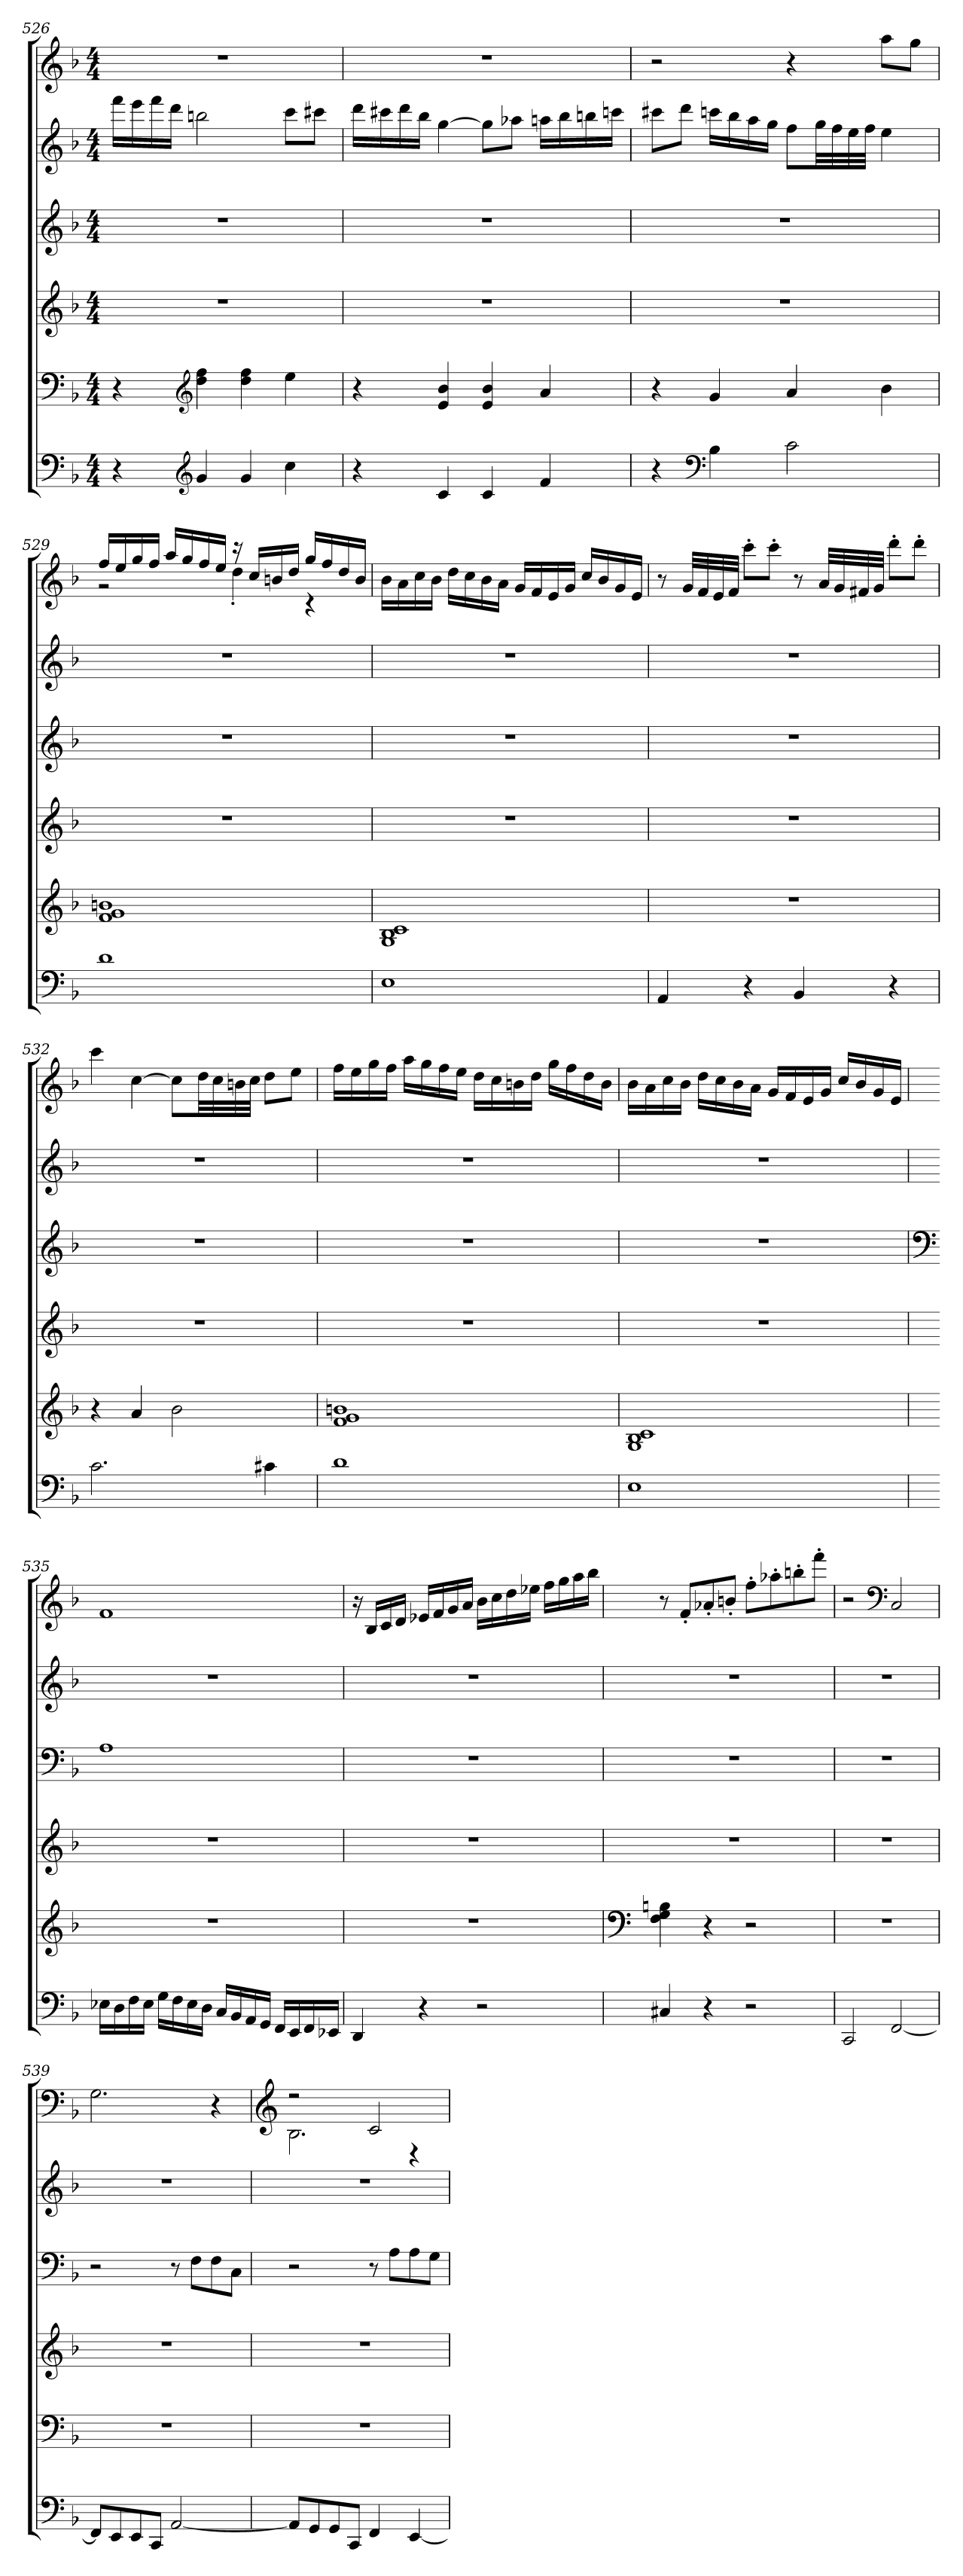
**kern	**kern	**kern	**kern	**kern	**kern
*part5	*part4	*part3	*part2	*part1	*part1
*staff6	*staff5	*staff4	*staff3	*staff2	*staff1
!!LO:PB:g=z
*clefF4	*clefF4	*clefG2	*clefG2	*clefG2	*clefG2
*k[b-]	*k[b-]	*k[b-]	*k[b-]	*k[b-]	*k[b-]
*M4/4	*M4/4	*M4/4	*M4/4	*M4/4	*M4/4
*MM150	*MM150	*MM150	*MM150	*MM150	*MM150
=526	=526	=526	=526	=526	=526
4r	4r	1r	1r	16fff\LL	1r
.	.	.	.	16eee\	.
.	.	.	.	16fff\	.
.	.	.	.	16ddd\JJ	.
*clefG2	*clefG2	*	*	*	*
4g/	4dd\ 4ff\	.	.	2bbn\	.
4g/	4dd\ 4ff\	.	.	.	.
4cc\	4ee\	.	.	8ccc\L	.
.	.	.	.	8ccc#X\J	.
=527	=527	=527	=527	=527	=527
4r	4r	1r	1r	16ddd\LL	1r
.	.	.	.	16ccc#X\	.
.	.	.	.	16ddd\	.
.	.	.	.	16bb-\JJ	.
4c/	4e/ 4b-/	.	.	[4gg\	.
4c/	4e/ 4b-/	.	.	8gg\L]	.
.	.	.	.	8aa-X\J	.
4f/	4a/	.	.	16aan\LL	.
.	.	.	.	16bb-\	.
.	.	.	.	16bbn\	.
.	.	.	.	16cccn\JJ	.
!!LO:LB:g=z
=528	=528	=528	=528	=528	=528
4r	4r	1r	1r	8ccc#X\L	2r
.	.	.	.	8ddd\J	.
*clefF4	*	*	*	*	*
4B-\	4g/	.	.	16cccn\LL	.
.	.	.	.	16bb-\	.
.	.	.	.	16aa\	.
.	.	.	.	16gg\JJ	.
2c\	4a/	.	.	8ff\L	4r
.	.	.	.	32gg\LL	.
.	.	.	.	32ff\	.
.	.	.	.	32ee\	.
.	.	.	.	32ff\JJJ	.
.	4b-\	.	.	4ee\	8aa\L
.	.	.	.	.	8gg\J
=529	=529	=529	=529	=529	=529
*	*	*	*	*	*MM150
*	*	*	*	*	*^
1d	1f 1g 1bn	1r	1r	1r	16ff/LL	2r
.	.	.	.	.	16ee/	.
.	.	.	.	.	16gg/	.
.	.	.	.	.	16ff/JJ	.
.	.	.	.	.	16aa/LL	.
.	.	.	.	.	16gg/	.
.	.	.	.	.	16ff/	.
.	.	.	.	.	16ee/JJ	.
.	.	.	.	.	16r	4dd'\
.	.	.	.	.	16cc/LL	.
.	.	.	.	.	16bn/	.
.	.	.	.	.	16dd/JJ	.
.	.	.	.	.	16gg/LL	4r
.	.	.	.	.	16ff/	.
.	.	.	.	.	16dd/	.
.	.	.	.	.	16b/JJ	.
*	*	*	*	*	*v	*v
!!LO:PB:g=z
=530	=530	=530	=530	=530	=530
1E	1G 1B- 1c	1r	1r	1r	16b-\LL
.	.	.	.	.	16a\
.	.	.	.	.	16cc\
.	.	.	.	.	16b-\JJ
.	.	.	.	.	16dd\LL
.	.	.	.	.	16cc\
.	.	.	.	.	16b-\
.	.	.	.	.	16a\JJ
.	.	.	.	.	16g/LL
.	.	.	.	.	16f/
.	.	.	.	.	16e/
.	.	.	.	.	16g/JJ
.	.	.	.	.	16cc/LL
.	.	.	.	.	16b-/
.	.	.	.	.	16g/
.	.	.	.	.	16e/JJ
=531	=531	=531	=531	=531	=531
4AA/	1r	1r	1r	1r	8r
.	.	.	.	.	32g/LLL
.	.	.	.	.	32f/
.	.	.	.	.	32e/
.	.	.	.	.	32f/JJJ
4r	.	.	.	.	8ccc'\L
.	.	.	.	.	8ccc'\J
4BB-/	.	.	.	.	8r
.	.	.	.	.	32a/LLL
.	.	.	.	.	32g/
.	.	.	.	.	32f#X/
.	.	.	.	.	32g/JJJ
4r	.	.	.	.	8ddd'\L
.	.	.	.	.	8ddd'\J
=532	=532	=532	=532	=532	=532
2.c\	4r	1r	1r	1r	4ccc\
.	4a/	.	.	.	[4cc\
.	2b-\	.	.	.	8cc\L]
.	.	.	.	.	32dd\LL
.	.	.	.	.	32cc\
.	.	.	.	.	32bn\
.	.	.	.	.	32cc\JJJ
4c#X\	.	.	.	.	8dd\L
.	.	.	.	.	8ee\J
!!LO:LB:g=z
=533	=533	=533	=533	=533	=533
*	*	*	*	*	*MM150
1d	1f 1g 1bn	1r	1r	1r	16ff\LL
.	.	.	.	.	16ee\
.	.	.	.	.	16gg\
.	.	.	.	.	16ff\JJ
.	.	.	.	.	16aa\LL
.	.	.	.	.	16gg\
.	.	.	.	.	16ff\
.	.	.	.	.	16ee\JJ
.	.	.	.	.	16dd\LL
.	.	.	.	.	16cc\
.	.	.	.	.	16bn\
.	.	.	.	.	16dd\JJ
.	.	.	.	.	16gg\LL
.	.	.	.	.	16ff\
.	.	.	.	.	16dd\
.	.	.	.	.	16b\JJ
=534	=534	=534	=534	=534	=534
1E	1G 1B- 1c	1r	1r	1r	16b-\LL
.	.	.	.	.	16a\
.	.	.	.	.	16cc\
.	.	.	.	.	16b-\JJ
.	.	.	.	.	16dd\LL
.	.	.	.	.	16cc\
.	.	.	.	.	16b-\
.	.	.	.	.	16a\JJ
.	.	.	.	.	16g/LL
.	.	.	.	.	16f/
.	.	.	.	.	16e/
.	.	.	.	.	16g/JJ
.	.	.	.	.	16cc/LL
.	.	.	.	.	16b-/
.	.	.	.	.	16g/
.	.	.	.	.	16e/JJ
!!LO:PB:g=z
=535	=535	=535	=535	=535	=535
*	*	*	*clefF4	*	*
16E-X\LL	1r	1r	1A	1r	1f
16D\	.	.	.	.	.
16F\	.	.	.	.	.
16E-\JJ	.	.	.	.	.
16G\LL	.	.	.	.	.
16F\	.	.	.	.	.
16E-\	.	.	.	.	.
16D\JJ	.	.	.	.	.
16C/LL	.	.	.	.	.
16BB-/	.	.	.	.	.
16AA/	.	.	.	.	.
16GG/JJ	.	.	.	.	.
16FF/LL	.	.	.	.	.
16EE/	.	.	.	.	.
16FF/	.	.	.	.	.
16EE-X/JJ	.	.	.	.	.
=536	=536	=536	=536	=536	=536
4DD/	1r	1r	1r	1r	16r
.	.	.	.	.	16B-/LL
.	.	.	.	.	16c/
.	.	.	.	.	16d/JJ
4r	.	.	.	.	16e-X/LL
.	.	.	.	.	16f/
.	.	.	.	.	16g/
.	.	.	.	.	16a/JJ
2r	.	.	.	.	16b-\LL
.	.	.	.	.	16cc\
.	.	.	.	.	16dd\
.	.	.	.	.	16ee-X\JJ
.	.	.	.	.	16ff\LL
.	.	.	.	.	16gg\
.	.	.	.	.	16aa\
*	*	*	*	*	*MM149
.	.	.	.	.	16bb-\JJ
!!LO:LB:g=z
=537	=537	=537	=537	=537	=537
*	*clefF4	*	*	*	*
*	*	*	*	*	*MM150
4C#X/	4F\ 4G\ 4Bn\	1r	1r	1r	8r
.	.	.	.	.	8f'/L
4r	4r	.	.	.	8a-X'/
.	.	.	.	.	8bn'/J
2r	2r	.	.	.	8ff'\L
.	.	.	.	.	8aa-X'\
.	.	.	.	.	8bbn'\
.	.	.	.	.	8fff'\J
=538	=538	=538	=538	=538	=538
*	*	*	*	*	*MM150
2CC/	1r	1r	1r	1r	2r
*	*	*	*	*	*clefF4
[2FF/	.	.	.	.	2C/
=539	=539	=539	=539	=539	=539
8FF/L]	1r	1r	2r	1r	2.G\
8EE/	.	.	.	.	.
8EE/	.	.	.	.	.
8CC/J	.	.	.	.	.
[2AA/	.	.	8r	.	.
.	.	.	8F\L	.	.
.	.	.	8F\	.	4r
.	.	.	8C\J	.	.
=540	=540	=540	=540	=540	=540
*	*	*	*	*	*clefG2
*	*	*	*	*	*^
8AA/L]	1r	1r	2r	1r	2r	2.B-\
8GG/	.	.	.	.	.	.
8GG/	.	.	.	.	.	.
8CC/J	.	.	.	.	.	.
4FF/	.	.	8r	.	2c/	.
.	.	.	8A\L	.	.	.
[4EE/	.	.	8A\	.	.	4r
.	.	.	8G\J	.	.	.
*	*	*	*	*	*v	*v
=	=	=	=	=	=
*-	*-	*-	*-	*-	*-
